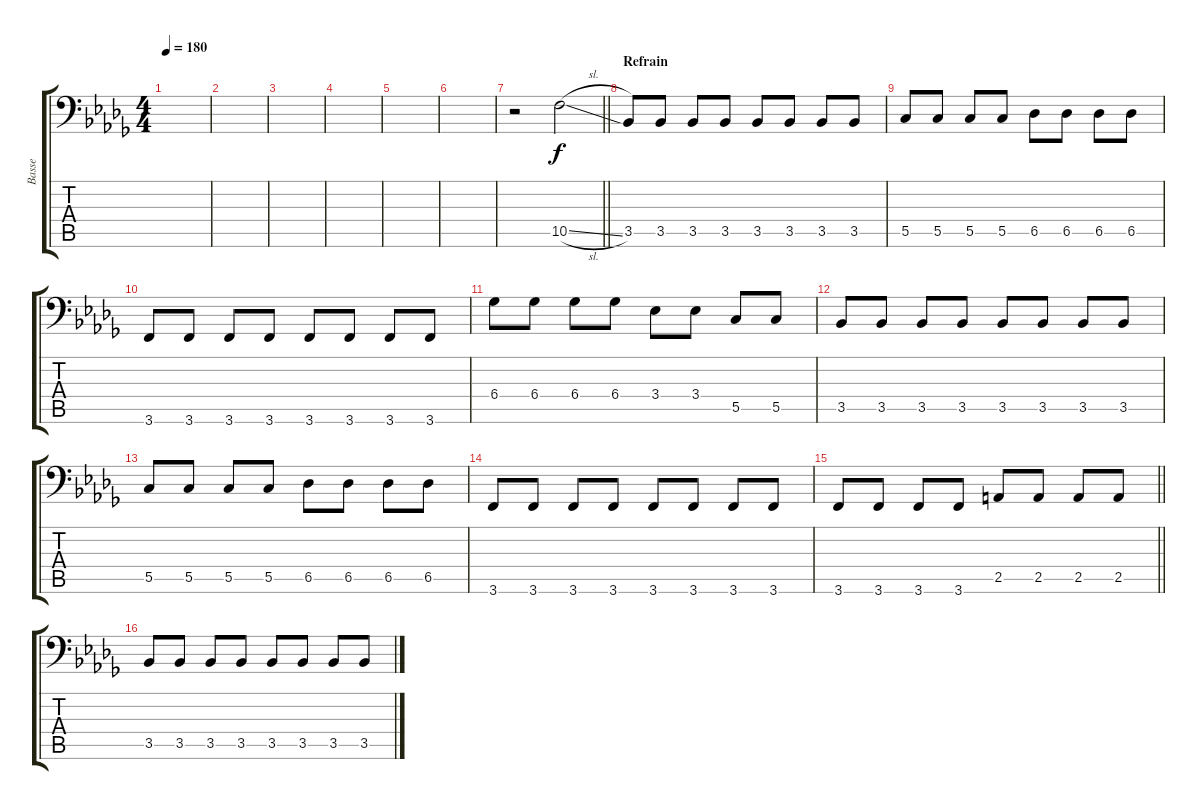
\track ("Basse" "Basse") {instrument electricbassfinger}
\staff {score tabs}
\tuning (D3 A2 F2 C2 G1 D1) {hide}
\ts (4 4)
\tempo 180
\clef f4
\ks bbminor
|
|
|
|
|
|
\barLineRight lightlight
r.2 10.5{sl}.2 |
\section ("" "Refrain")
3.5.8 3.5.8 3.5.8 3.5.8 3.5.8 3.5.8 3.5.8 3.5.8 |
5.5.8 5.5.8 5.5.8 5.5.8 6.5.8 6.5.8 6.5.8 6.5.8 |
3.6.8 3.6.8 3.6.8 3.6.8 3.6.8 3.6.8 3.6.8 3.6.8 |
6.4.8 6.4.8 6.4.8 6.4.8 3.4.8 3.4.8 5.5.8 5.5.8 |
3.5.8 3.5.8 3.5.8 3.5.8 3.5.8 3.5.8 3.5.8 3.5.8 |
5.5.8 5.5.8 5.5.8 5.5.8 6.5.8 6.5.8 6.5.8 6.5.8 |
3.6.8 3.6.8 3.6.8 3.6.8 3.6.8 3.6.8 3.6.8 3.6.8 |
\barLineRight lightlight
3.6.8 3.6.8 3.6.8 3.6.8 2.5.8 2.5.8 2.5.8 2.5.8 |
3.5.8 3.5.8 3.5.8 3.5.8 3.5.8 3.5.8 3.5.8 3.5.8
